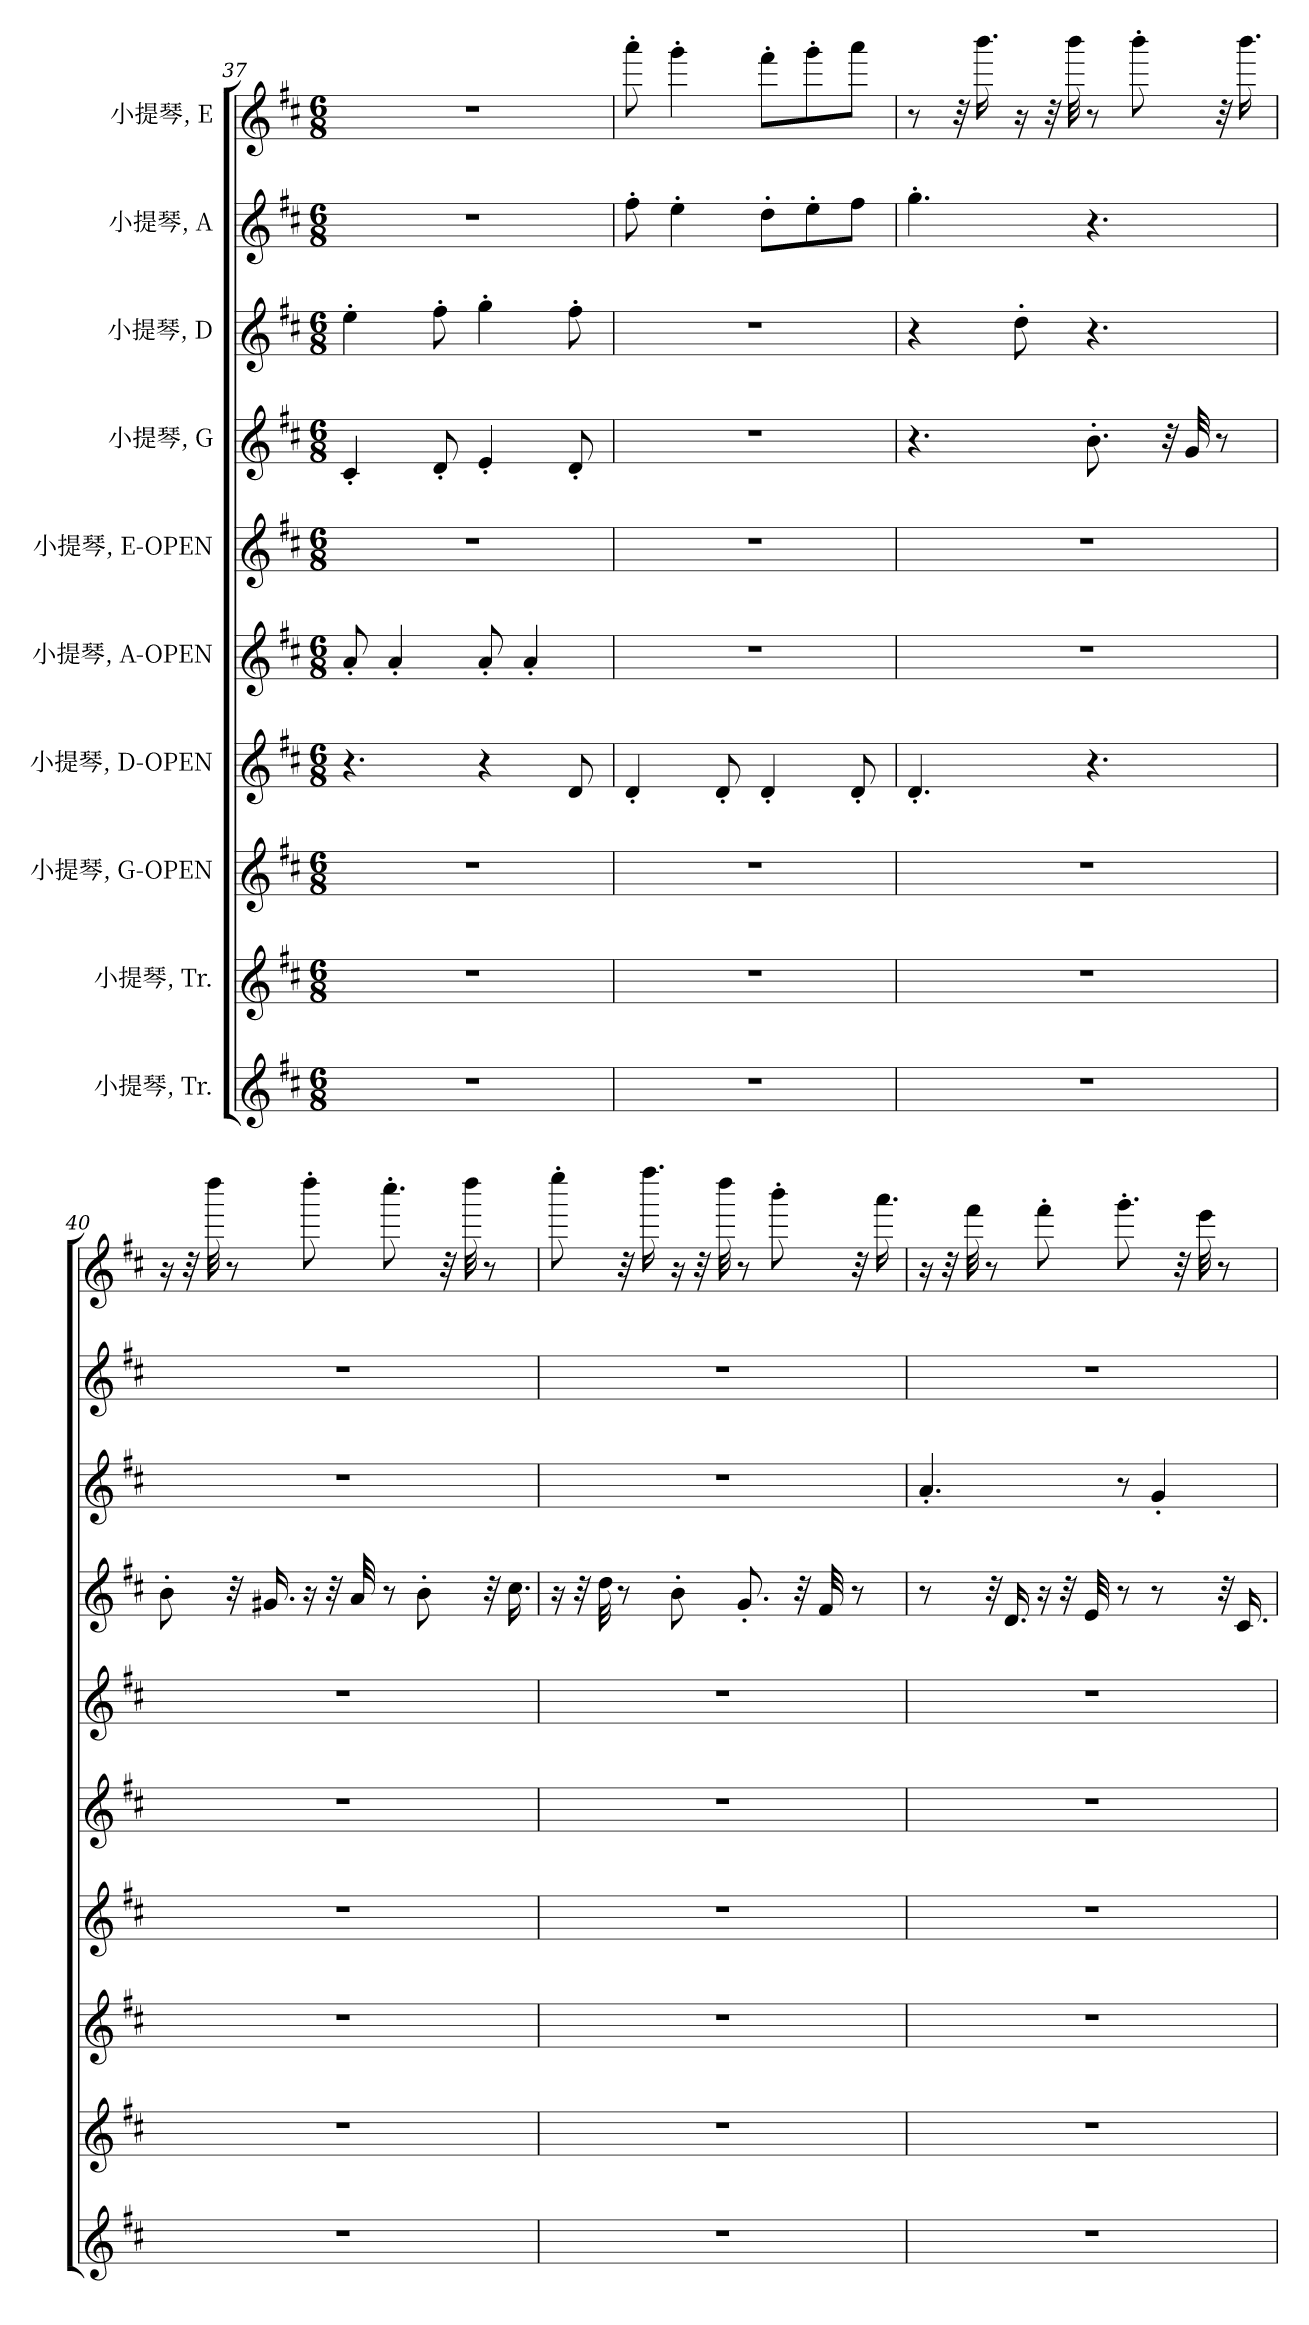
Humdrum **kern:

**kern	**kern	**kern	**kern	**kern	**kern	**kern	**kern	**kern	**kern
*part10	*part9	*part8	*part7	*part6	*part5	*part4	*part3	*part2	*part1
*staff10	*staff9	*staff8	*staff7	*staff6	*staff5	*staff4	*staff3	*staff2	*staff1
*I"小提琴, Tr.	*I"小提琴, Tr.	*I"小提琴, G-OPEN	*I"小提琴, D-OPEN	*I"小提琴, A-OPEN	*I"小提琴, E-OPEN	*I"小提琴, G	*I"小提琴, D	*I"小提琴, A	*I"小提琴, E
*clefG2	*clefG2	*clefG2	*clefG2	*clefG2	*clefG2	*clefG2	*clefG2	*clefG2	*clefG2
*k[f#c#]	*k[f#c#]	*k[f#c#]	*k[f#c#]	*k[f#c#]	*k[f#c#]	*k[f#c#]	*k[f#c#]	*k[f#c#]	*k[f#c#]
*M6/8	*M6/8	*M6/8	*M6/8	*M6/8	*M6/8	*M6/8	*M6/8	*M6/8	*M6/8
=37	=37	=37	=37	=37	=37	=37	=37	=37	=37
2.r	2.r	2.r	4.r	8a'/	2.r	4c#'/	4ee'\	2.r	2.r
.	.	.	.	4a'/	.	.	.	.	.
.	.	.	.	.	.	8d'/	8ff#'\	.	.
.	.	.	4r	8a'/	.	4e'/	4gg'\	.	.
.	.	.	.	4a'/	.	.	.	.	.
.	.	.	8d/	.	.	8d'/	8ff#'\	.	.
=38	=38	=38	=38	=38	=38	=38	=38	=38	=38
2.r	2.r	2.r	4d'/	2.r	2.r	2.r	2.r	8ff#'\	8aaa'\
.	.	.	.	.	.	.	.	4ee'\	4ggg'\
.	.	.	8d'/	.	.	.	.	.	.
.	.	.	4d'/	.	.	.	.	8dd'\L	8fff#'\L
.	.	.	.	.	.	.	.	8ee'\	8ggg'\
.	.	.	8d'/	.	.	.	.	8ff#\J	8aaa\J
!!LO:PB:g=z
=39	=39	=39	=39	=39	=39	=39	=39	=39	=39
2.r	2.r	2.r	4.d'/	2.r	2.r	4.r	4r	4.gg'\	8r
.	.	.	.	.	.	.	.	.	32r
.	.	.	.	.	.	.	.	.	16.bbb\
.	.	.	.	.	.	.	8dd'\	.	16r
.	.	.	.	.	.	.	.	.	32r
.	.	.	.	.	.	.	.	.	32bbb\
.	.	.	4.r	.	.	8.b'\	4.r	4.r	8r
.	.	.	.	.	.	.	.	.	8bbb'\
.	.	.	.	.	.	32r	.	.	.
.	.	.	.	.	.	32g/	.	.	.
.	.	.	.	.	.	8r	.	.	32r
.	.	.	.	.	.	.	.	.	16.bbb\
=40	=40	=40	=40	=40	=40	=40	=40	=40	=40
2.r	2.r	2.r	2.r	2.r	2.r	8b'\	2.r	2.r	16r
.	.	.	.	.	.	.	.	.	32r
.	.	.	.	.	.	.	.	.	32dddd\
.	.	.	.	.	.	32r	.	.	8r
.	.	.	.	.	.	16.g#X/	.	.	.
.	.	.	.	.	.	16r	.	.	8dddd'\
.	.	.	.	.	.	32r	.	.	.
.	.	.	.	.	.	32a/	.	.	.
.	.	.	.	.	.	8r	.	.	8.cccc#'\
.	.	.	.	.	.	8b'\	.	.	.
.	.	.	.	.	.	.	.	.	32r
.	.	.	.	.	.	.	.	.	32dddd\
.	.	.	.	.	.	32r	.	.	8r
.	.	.	.	.	.	16.cc#\	.	.	.
=41	=41	=41	=41	=41	=41	=41	=41	=41	=41
2.r	2.r	2.r	2.r	2.r	2.r	16r	2.r	2.r	8eeee'\
.	.	.	.	.	.	32r	.	.	.
.	.	.	.	.	.	32dd\	.	.	.
.	.	.	.	.	.	8r	.	.	32r
.	.	.	.	.	.	.	.	.	16.ffff#\
.	.	.	.	.	.	8b'\	.	.	16r
.	.	.	.	.	.	.	.	.	32r
.	.	.	.	.	.	.	.	.	32dddd\
.	.	.	.	.	.	8.g'/	.	.	8r
.	.	.	.	.	.	.	.	.	8bbb'\
.	.	.	.	.	.	32r	.	.	.
.	.	.	.	.	.	32f#/	.	.	.
.	.	.	.	.	.	8r	.	.	32r
.	.	.	.	.	.	.	.	.	16.aaa\
!!LO:PB:g=z
=42	=42	=42	=42	=42	=42	=42	=42	=42	=42
2.r	2.r	2.r	2.r	2.r	2.r	8r	4.a'/	2.r	16r
.	.	.	.	.	.	.	.	.	32r
.	.	.	.	.	.	.	.	.	32fff#\
.	.	.	.	.	.	32r	.	.	8r
.	.	.	.	.	.	16.d/	.	.	.
.	.	.	.	.	.	16r	.	.	8fff#'\
.	.	.	.	.	.	32r	.	.	.
.	.	.	.	.	.	32e/	.	.	.
.	.	.	.	.	.	8r	8r	.	8.ggg'\
.	.	.	.	.	.	8r	4g'/	.	.
.	.	.	.	.	.	.	.	.	32r
.	.	.	.	.	.	.	.	.	32eee\
.	.	.	.	.	.	32r	.	.	8r
.	.	.	.	.	.	16.c#/	.	.	.
=	=	=	=	=	=	=	=	=	=
*-	*-	*-	*-	*-	*-	*-	*-	*-	*-
